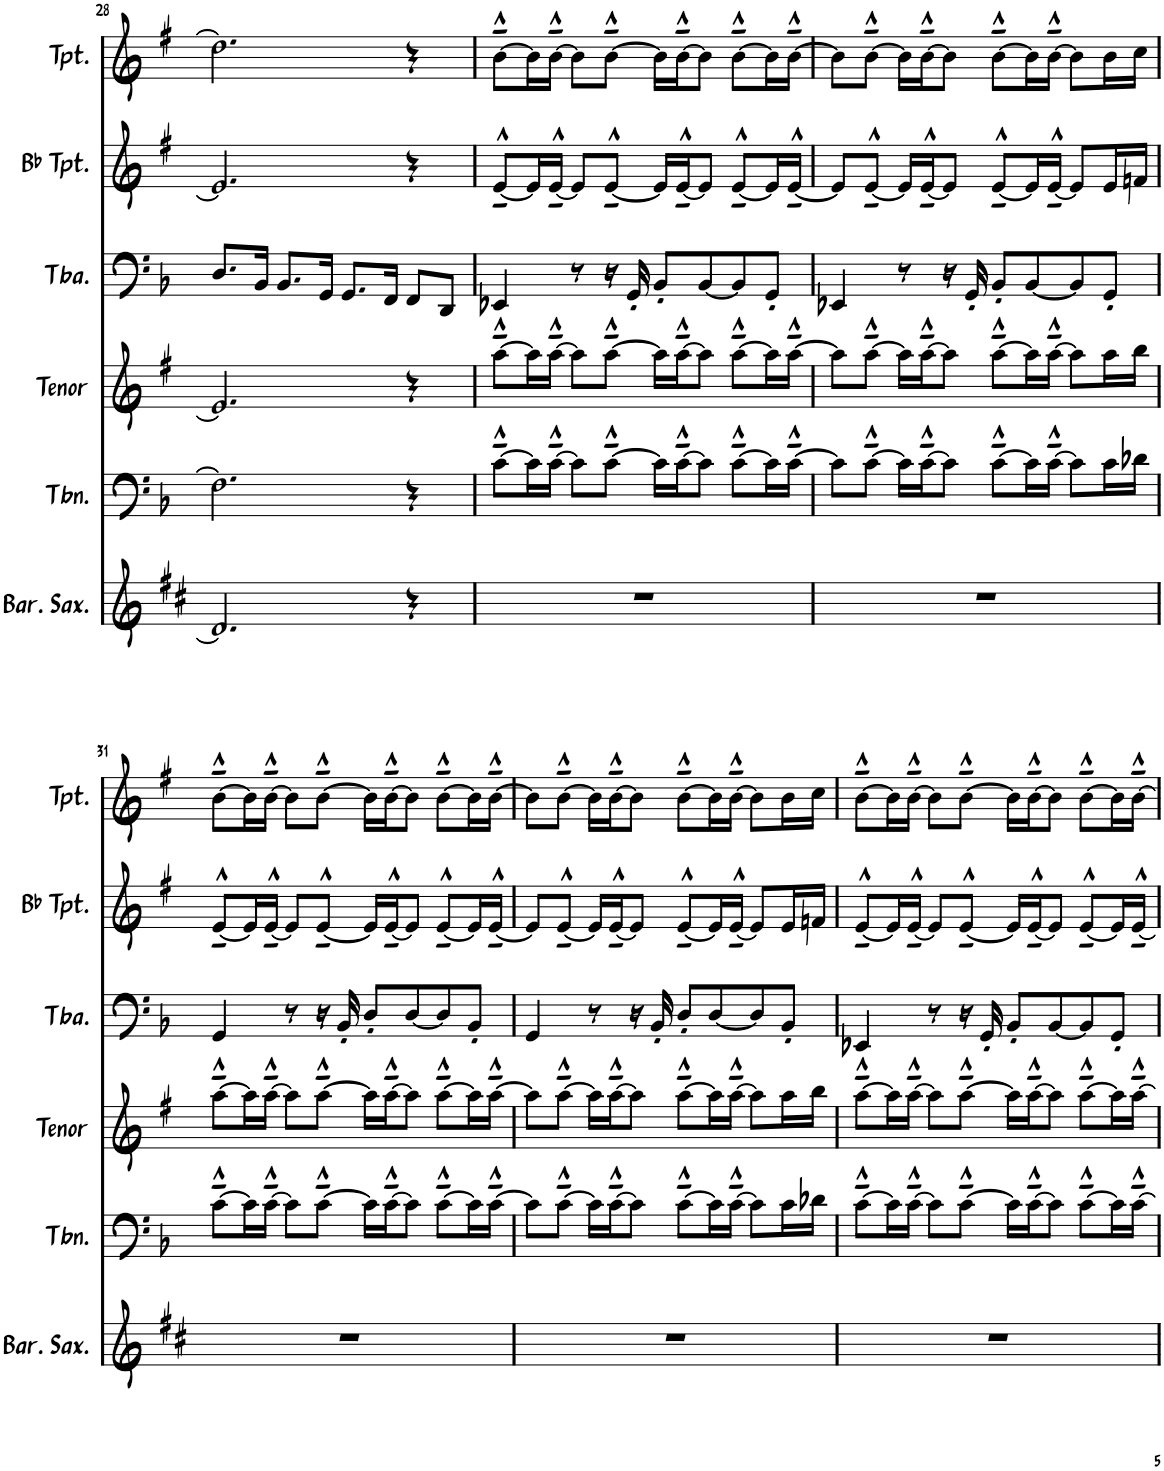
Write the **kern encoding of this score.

**kern	**kern	**kern	**kern	**kern	**kern
*part6	*part5	*part4	*part3	*part2	*part1
*staff6	*staff5	*staff4	*staff3	*staff2	*staff1
*I"Baritone Saxophone	*I"Trombone	*I"Tenor Sax	*I"Tuba	*I"Bb Trumpet	*I"Trumpet
*I'Bar. Sax.	*I'Tbn.	*I'Tenor	*I'Tba.	*I'Bb Tpt.	*I'Tpt.
!!LO:PB:g=z
*clefG2	*clefF4	*clefG2	*clefF4	*clefG2	*clefG2
*Trd12c21	*	*Trd8c14	*	*Trd1c2	*Trd1c2
*k[f#c#]	*k[b-]	*k[f#]	*k[b-]	*k[f#]	*k[f#]
*M4/4	*M4/4	*M4/4	*M4/4	*M4/4	*M4/4
=28	=28	=28	=28	=28	=28
2.d/]	2.F\]	2.e/]	8.D/L	2.e/]	2.dd\]
.	.	.	16BB-/Jk	.	.
.	.	.	8.BB-/L	.	.
.	.	.	16GG/Jk	.	.
.	.	.	8.GG/L	.	.
.	.	.	16FF/Jk	.	.
4r	4r	4r	8FF/L	4r	4r
.	.	.	8DD/J	.	.
=29	=29	=29	=29	=29	=29
1r	[8c~^^\L	[8aa~^^\L	4EE-X/	[8e~^^/L	[8b~^^\L
.	16c\L]	16aa\L]	.	16e/L]	16b\L]
.	[16c~^^\JJ	[16aa~^^\JJ	.	[16e~^^/JJ	[16b~^^\JJ
.	8c\L]	8aa\L]	8r	8e/L]	8b\L]
.	[8c~^^\J	[8aa~^^\J	16r	[8e~^^/J	[8b~^^\J
.	.	.	16GG'/	.	.
.	16c\LL]	16aa\LL]	8BB-'/L	16e/LL]	16b\LL]
.	[16c~^^\J	[16aa~^^\J	.	[16e~^^/J	[16b~^^\J
.	8c\J]	8aa\J]	[8BB-/	8e/J]	8b\J]
.	[8c~^^\L	[8aa~^^\L	8BB-/]	[8e~^^/L	[8b~^^\L
.	16c\L]	16aa\L]	8GG'/J	16e/L]	16b\L]
.	[16c~^^\JJ	[16aa~^^\JJ	.	[16e~^^/JJ	[16b~^^\JJ
=30	=30	=30	=30	=30	=30
1r	8c\L]	8aa\L]	4EE-X/	8e/L]	8b\L]
.	[8c~^^\J	[8aa~^^\J	.	[8e~^^/J	[8b~^^\J
.	16c\LL]	16aa\LL]	8r	16e/LL]	16b\LL]
.	[16c~^^\J	[16aa~^^\J	.	[16e~^^/J	[16b~^^\J
.	8c\J]	8aa\J]	16r	8e/J]	8b\J]
.	.	.	16GG'/	.	.
.	[8c~^^\L	[8aa~^^\L	8BB-'/L	[8e~^^/L	[8b~^^\L
.	16c\L]	16aa\L]	[8BB-/	16e/L]	16b\L]
.	[16c~^^\JJ	[16aa~^^\JJ	.	[16e~^^/JJ	[16b~^^\JJ
.	8c\L]	8aa\L]	8BB-/]	8e/L]	8b\L]
.	16c\L	16aa\L	8GG'/J	16e/L	16b\L
.	16d-X\JJ	16bb\JJ	.	16fn/JJ	16cc\JJ
!!LO:LB:g=z
=31	=31	=31	=31	=31	=31
1r	[8c~^^\L	[8aa~^^\L	4GG/	[8e~^^/L	[8b~^^\L
.	16c\L]	16aa\L]	.	16e/L]	16b\L]
.	[16c~^^\JJ	[16aa~^^\JJ	.	[16e~^^/JJ	[16b~^^\JJ
.	8c\L]	8aa\L]	8r	8e/L]	8b\L]
.	[8c~^^\J	[8aa~^^\J	16r	[8e~^^/J	[8b~^^\J
.	.	.	16BB-'/	.	.
.	16c\LL]	16aa\LL]	8D'/L	16e/LL]	16b\LL]
.	[16c~^^\J	[16aa~^^\J	.	[16e~^^/J	[16b~^^\J
.	8c\J]	8aa\J]	[8D/	8e/J]	8b\J]
.	[8c~^^\L	[8aa~^^\L	8D/]	[8e~^^/L	[8b~^^\L
.	16c\L]	16aa\L]	8BB-'/J	16e/L]	16b\L]
.	[16c~^^\JJ	[16aa~^^\JJ	.	[16e~^^/JJ	[16b~^^\JJ
=32	=32	=32	=32	=32	=32
1r	8c\L]	8aa\L]	4GG/	8e/L]	8b\L]
.	[8c~^^\J	[8aa~^^\J	.	[8e~^^/J	[8b~^^\J
.	16c\LL]	16aa\LL]	8r	16e/LL]	16b\LL]
.	[16c~^^\J	[16aa~^^\J	.	[16e~^^/J	[16b~^^\J
.	8c\J]	8aa\J]	16r	8e/J]	8b\J]
.	.	.	16BB-'/	.	.
.	[8c~^^\L	[8aa~^^\L	8D'/L	[8e~^^/L	[8b~^^\L
.	16c\L]	16aa\L]	[8D/	16e/L]	16b\L]
.	[16c~^^\JJ	[16aa~^^\JJ	.	[16e~^^/JJ	[16b~^^\JJ
.	8c\L]	8aa\L]	8D/]	8e/L]	8b\L]
.	16c\L	16aa\L	8BB-'/J	16e/L	16b\L
.	16d-X\JJ	16bb\JJ	.	16fn/JJ	16cc\JJ
=33	=33	=33	=33	=33	=33
1r	[8c~^^\L	[8aa~^^\L	4EE-X/	[8e~^^/L	[8b~^^\L
.	16c\L]	16aa\L]	.	16e/L]	16b\L]
.	[16c~^^\JJ	[16aa~^^\JJ	.	[16e~^^/JJ	[16b~^^\JJ
.	8c\L]	8aa\L]	8r	8e/L]	8b\L]
.	[8c~^^\J	[8aa~^^\J	16r	[8e~^^/J	[8b~^^\J
.	.	.	16GG'/	.	.
.	16c\LL]	16aa\LL]	8BB-'/L	16e/LL]	16b\LL]
.	[16c~^^\J	[16aa~^^\J	.	[16e~^^/J	[16b~^^\J
.	8c\J]	8aa\J]	[8BB-/	8e/J]	8b\J]
.	[8c~^^\L	[8aa~^^\L	8BB-/]	[8e~^^/L	[8b~^^\L
.	16c\L]	16aa\L]	8GG'/J	16e/L]	16b\L]
.	[16c~^^\JJ	[16aa~^^\JJ	.	[16e~^^/JJ	[16b~^^\JJ
=	=	=	=	=	=
*-	*-	*-	*-	*-	*-
